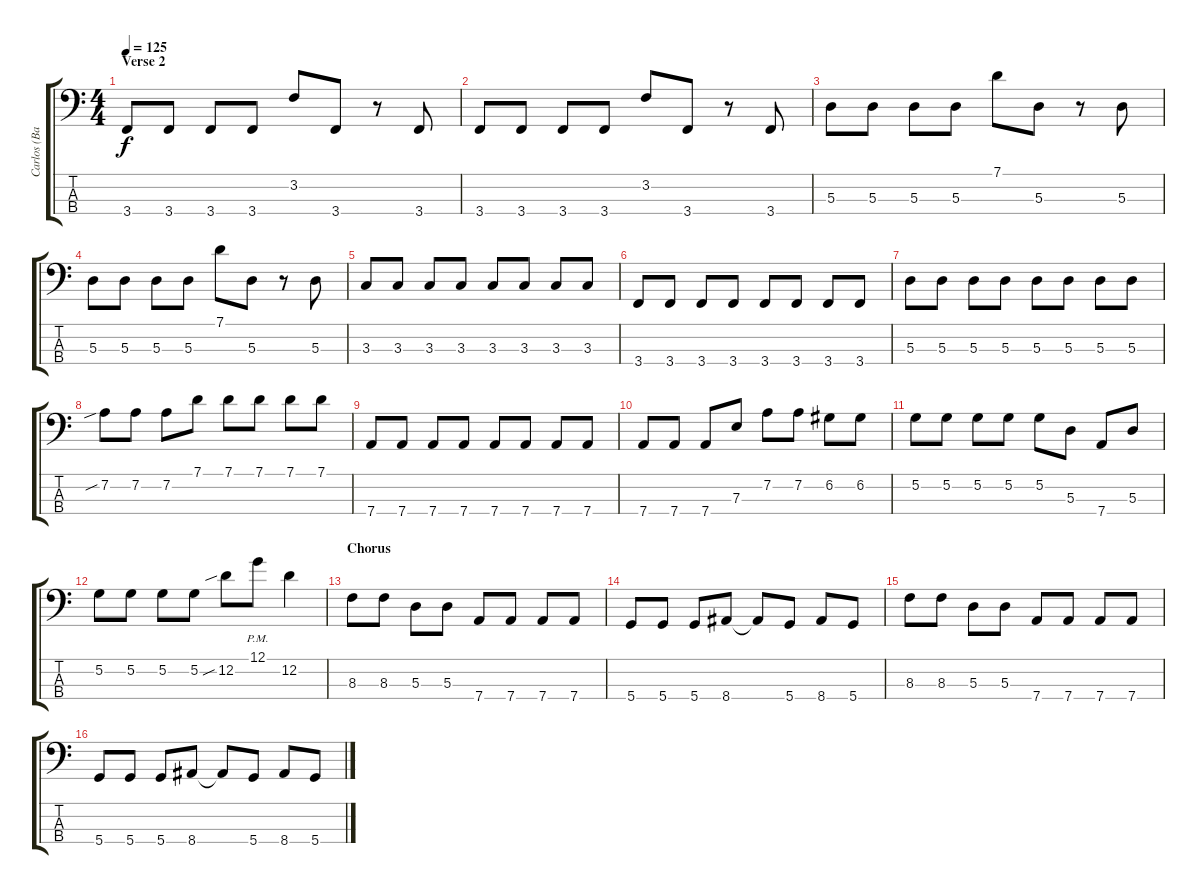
\track ("Carlos (Bass)" "Carlos (Ba") {instrument electricbasspick}
\staff {score tabs}
\tuning (G2 D2 A1 D1) {hide}
\ts (4 4)
\section ("" "Verse 2")
\tempo 125
\clef f4
\ks c
3.4.8{dy f} 3.4.8 3.4.8 3.4.8 3.2.8 3.4.8 r.8 3.4.8 |
3.4.8 3.4.8 3.4.8 3.4.8 3.2.8 3.4.8 r.8 3.4.8 |
5.3.8 5.3.8 5.3.8 5.3.8 7.1.8 5.3.8 r.8 5.3.8 |
5.3.8 5.3.8 5.3.8 5.3.8 7.1.8 5.3.8 r.8 5.3.8 |
3.3.8 3.3.8 3.3.8 3.3.8 3.3.8 3.3.8 3.3.8 3.3.8 |
3.4.8 3.4.8 3.4.8 3.4.8 3.4.8 3.4.8 3.4.8 3.4.8 |
5.3.8 5.3.8 5.3.8 5.3.8 5.3.8 5.3.8 5.3.8 5.3.8 |
7.2{sib}.8 7.2.8 7.2.8 7.1.8 7.1.8 7.1.8 7.1.8 7.1.8 |
7.4.8 7.4.8 7.4.8 7.4.8 7.4.8 7.4.8 7.4.8 7.4.8 |
7.4.8 7.4.8 7.4.8 7.3.8 7.2.8 7.2.8 6.2.8 6.2.8 |
5.2.8 5.2.8 5.2.8 5.2.8 5.2.8 5.3.8 7.4.8 5.3.8 |
5.2.8 5.2.8 5.2.8 5.2.8 12.2{sib}.8 12.1{pm}.8 12.2.4 |
\section ("" "Chorus")
8.3.8 8.3.8 5.3.8 5.3.8 7.4.8 7.4.8 7.4.8 7.4.8 |
5.4.8 5.4.8 5.4.8 8.4.8 8.4{t}.8 5.4.8 8.4.8 5.4.8 |
8.3.8 8.3.8 5.3.8 5.3.8 7.4.8 7.4.8 7.4.8 7.4.8 |
5.4.8 5.4.8 5.4.8 8.4.8 8.4{t}.8 5.4.8 8.4.8 5.4.8
